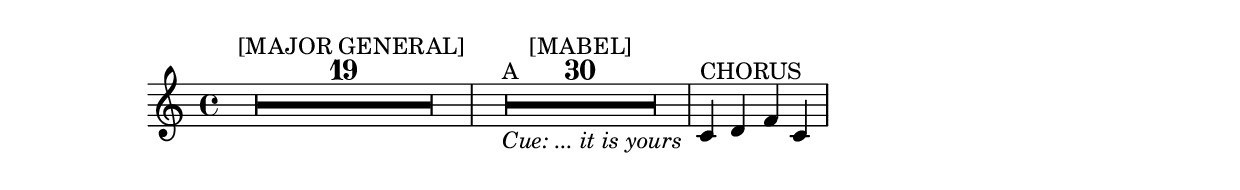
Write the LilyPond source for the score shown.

%% Do not edit this file; it is auto-generated from input/new
%% This file is in the public domain.
\version "2.11.62"

\header {
texidoces = "
Los elementos de marcado aplicados a un silencio multicompás se
centran encima o debajo de éste.  Los elementos de marcado extensos
que se adjuntan a silencios multicompás no producen la expansión del
compás.  Para expandir un silencio multicompás de forma que quepa todo
el marcado, utilice un silencio de separación con un marcado aplicado
antes del silencio multicompás.

Observe que el silencio separador produce la inserción de un compás.
El texto aplicado a un siencio sparador de esta forma se alinea por la
izquierda a la posición en que la nota estaría situada dentro del
compás, pero si la longitud del compás está determinada por la
longitud del texto, éste aparecerá centrado.

"

doctitlees = "Marcado de silencios multicompás"
  lsrtags = "rhythms, text"
  texidoc = "Markups attached to a multi-measure rest will be
centered above or below it.  Long markups attached to multi-measure
rests do not cause the measure to expand.  To expand a multi-measure
rest to fit the markup, use a spacer rest with an attached markup
before the multi-measure rest.

Note that the spacer rest causes a bar line to be inserted.  Text attached
to a spacer rest in this way is left-aligned to the position where
the note would be placed in the measure, but if the measure length is
determined by the length of the text, the text will appear to be
centered."
  doctitle = "Multi-measure rest markup"
} % begin verbatim


\relative c' {
  \compressFullBarRests
  \textLengthOn
  s1*0^\markup { [MAJOR GENERAL] }
  R1*19
  s1*0_\markup { \italic { Cue: ... it is yours } }
  s1*0^\markup { A }
  R1*30^\markup { [MABEL] }
  \textLengthOff
  c4^\markup { CHORUS } d f c
}
